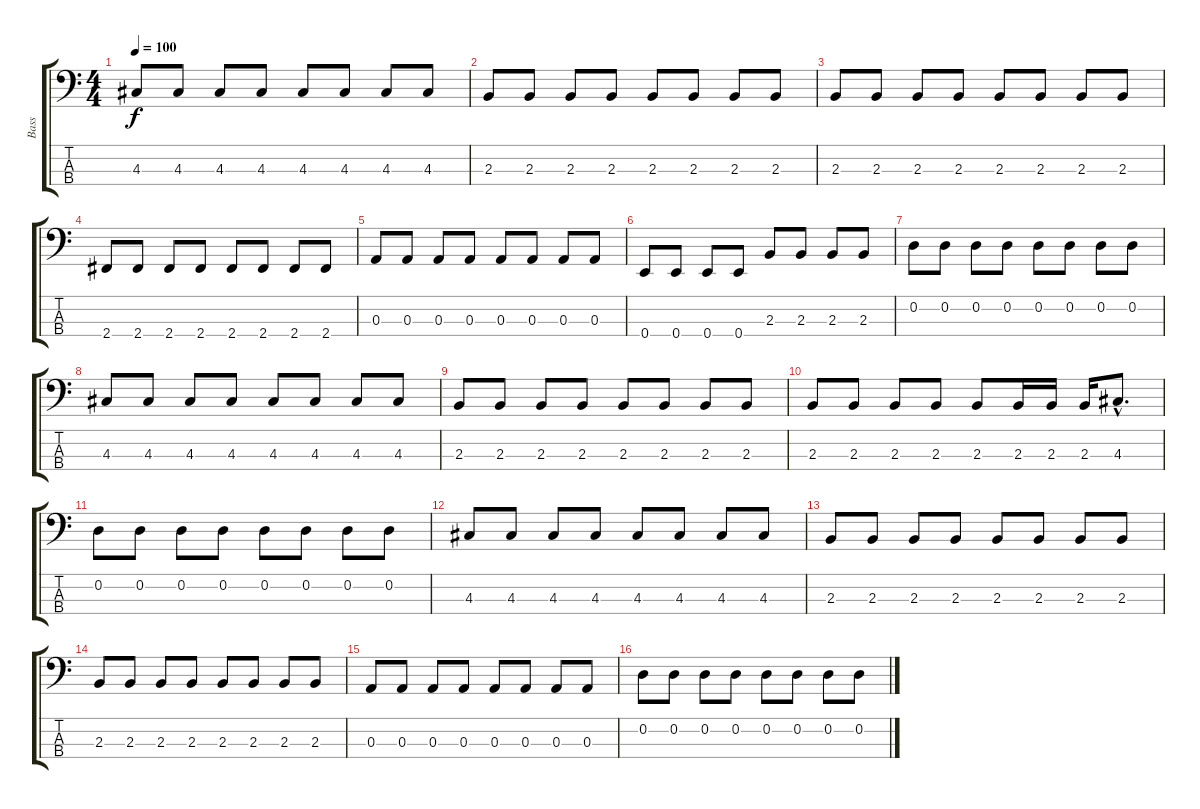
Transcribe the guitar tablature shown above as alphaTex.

\track ("Bass" "Bass") {instrument electricbasspick}
\staff {score tabs}
\tuning (G2 D2 A1 E1) {hide}
\ts (4 4)
\tempo 100
\clef f4
\ks c
4.3.8{dy f} 4.3.8 4.3.8 4.3.8 4.3.8 4.3.8 4.3.8 4.3.8 |
2.3.8 2.3.8 2.3.8 2.3.8 2.3.8 2.3.8 2.3.8 2.3.8 |
2.3.8 2.3.8 2.3.8 2.3.8 2.3.8 2.3.8 2.3.8 2.3.8 |
2.4.8 2.4.8 2.4.8 2.4.8 2.4.8 2.4.8 2.4.8 2.4.8 |
0.3.8 0.3.8 0.3.8 0.3.8 0.3.8 0.3.8 0.3.8 0.3.8 |
0.4.8 0.4.8 0.4.8 0.4.8 2.3.8 2.3.8 2.3.8 2.3.8 |
0.2.8 0.2.8 0.2.8 0.2.8 0.2.8 0.2.8 0.2.8 0.2.8 |
4.3.8 4.3.8 4.3.8 4.3.8 4.3.8 4.3.8 4.3.8 4.3.8 |
2.3.8 2.3.8 2.3.8 2.3.8 2.3.8 2.3.8 2.3.8 2.3.8 |
2.3.8 2.3.8 2.3.8 2.3.8 2.3.8 2.3.16 2.3.16 2.3.16 4.3{hac}.8{d} |
0.2.8 0.2.8 0.2.8 0.2.8 0.2.8 0.2.8 0.2.8 0.2.8 |
4.3.8 4.3.8 4.3.8 4.3.8 4.3.8 4.3.8 4.3.8 4.3.8 |
2.3.8 2.3.8 2.3.8 2.3.8 2.3.8 2.3.8 2.3.8 2.3.8 |
2.3.8 2.3.8 2.3.8 2.3.8 2.3.8 2.3.8 2.3.8 2.3.8 |
0.3.8 0.3.8 0.3.8 0.3.8 0.3.8 0.3.8 0.3.8 0.3.8 |
0.2.8 0.2.8 0.2.8 0.2.8 0.2.8 0.2.8 0.2.8 0.2.8
